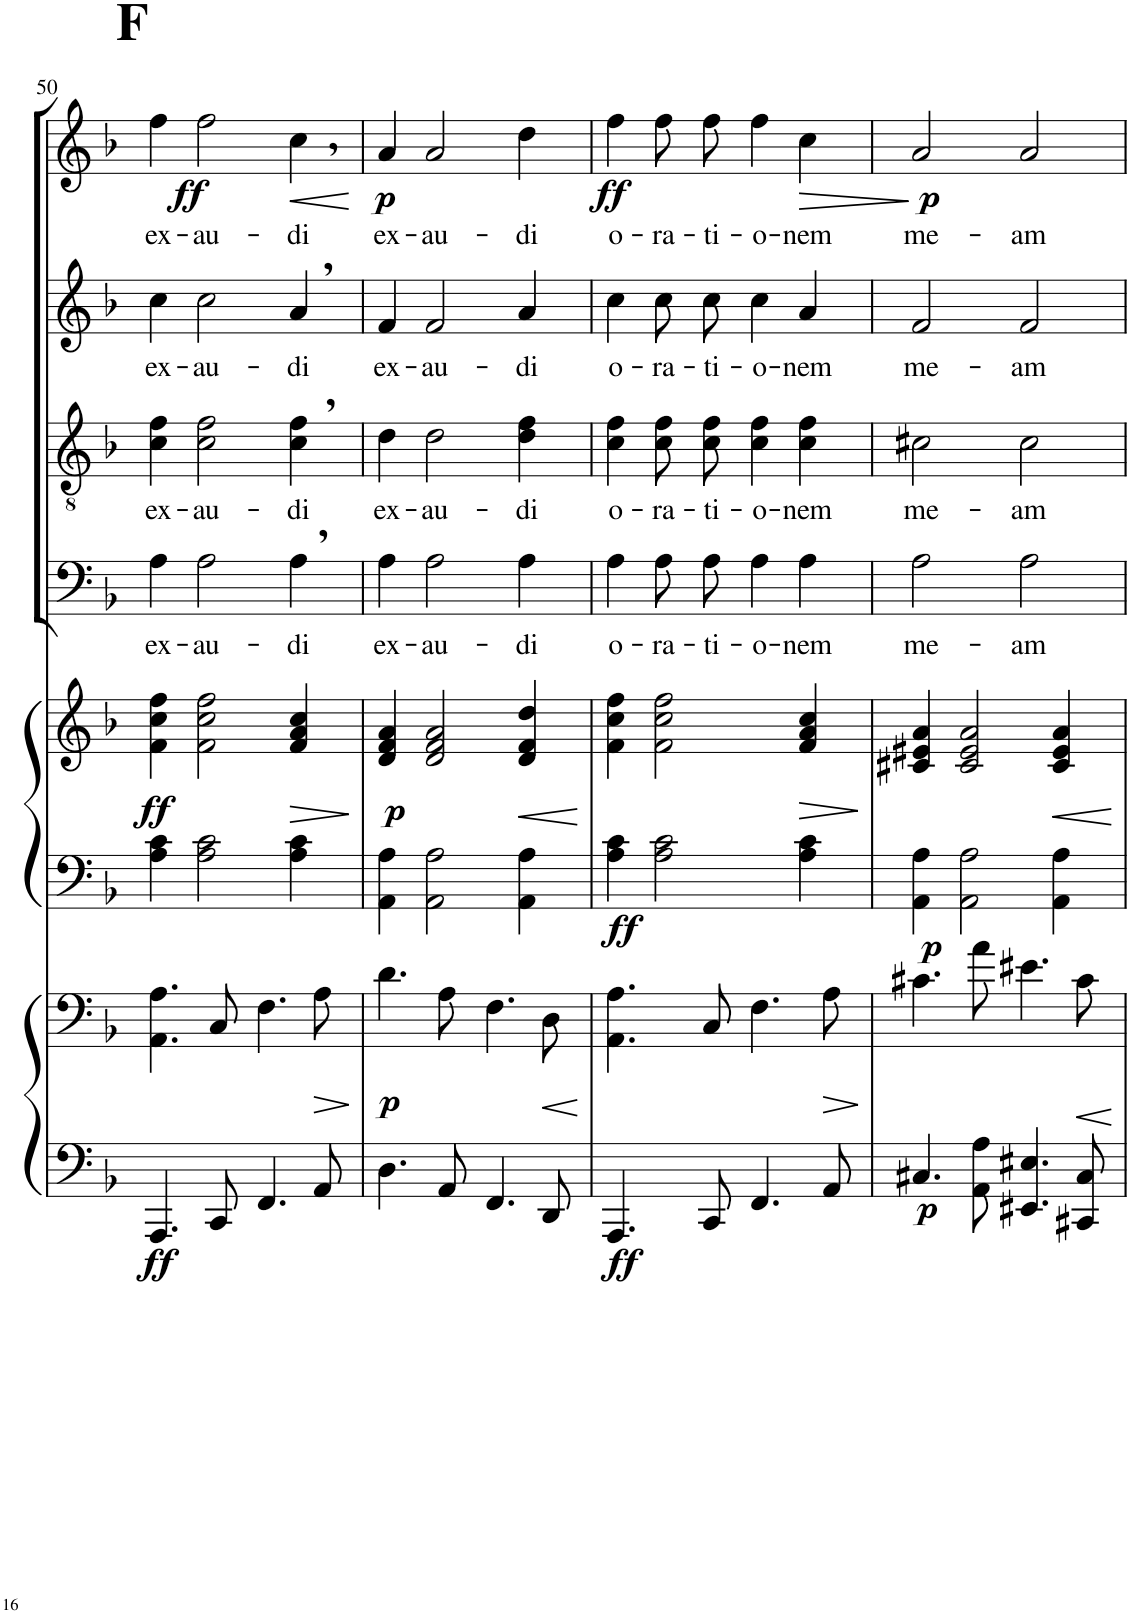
**kern	**kern	**dynam	**kern	**kern	**dynam	**kern	**text	**kern	**text	**kern	**text	**kern	**text	**dynam
*part6	*part6	*part6	*part5	*part5	*part5	*part4	*part4	*part3	*part3	*part2	*part2	*part1	*part1	*part1
*staff8	*staff7	*staff7/8	*staff6	*staff5	*staff5/6	*staff4	*staff4	*staff3	*staff3	*staff2	*staff2	*staff1	*staff1	*staff1
*I"Piano 2	*	*	*I"Piano 1	*	*	*I"Basses	*	*I"Ténors	*	*I"Altos	*	*I"Sopranos	*	*
*I'Pno	*	*	*I'Pno	*	*	*	*	*	*	*	*	*	*	*
!!LO:PB:g=z
*clefF4	*clefF4	*	*clefF4	*clefG2	*	*clefF4	*	*clefGv2	*	*clefG2	*	*clefG2	*	*
*k[b-]	*k[b-]	*	*k[b-]	*k[b-]	*	*k[b-]	*	*k[b-]	*	*k[b-]	*	*k[b-]	*	*
*M4/4	*M4/4	*	*M4/4	*M4/4	*	*M4/4	*	*M4/4	*	*M4/4	*	*M4/4	*	*
*met(c)	*met(c)	*	*met(c)	*met(c)	*	*met(c)	*	*met(c)	*	*met(c)	*	*met(c)	*	*
=50	=50	=50	=50	=50	=50	=50	=50	=50	=50	=50	=50	=50	=50	=50
!	!	!	!	!	!	!	!	!	!	!	!	!LO:TX:a:B:t=F	!	!
!	!	!LO:DY:b=2	!	!	!LO:DY:b	!	!LO:LY:b	!	!LO:LY:b	!	!LO:LY:b	!	!LO:LY:b	!
4.AAA/	4.AA\ 4.A\	ff	4A\ 4c\	4f\ 4cc\ 4ff\	ff	4A\	ex-	4c\ 4f\	ex-	4cc\	ex-	4ff\	ex-	.
!	!	!	!	!	!	!	!LO:LY:b	!	!LO:LY:b	!	!LO:LY:b	!	!LO:LY:b	!LO:DY:b
.	.	.	2A\ 2c\	2f\ 2cc\ 2ff\	.	2A\	-au-	2c\ 2f\	-au-	2cc\	-au-	2ff\	-au-	ff
8CC/	8C/	.	.	.	.	.	.	.	.	.	.	.	.	.
4.FF/	4.F\	.	.	.	.	.	.	.	.	.	.	.	.	.
!	!	!	!	!	!LO:HP:b	!	!LO:LY:b	!	!LO:LY:b	!	!LO:LY:b	!	!LO:LY:b	!LO:HP:b
.	.	.	4A\ 4c\	4f/ 4a/ 4cc/	>	4A\	-di	4c\ 4f\	-di	4a/	-di	4cc\	-di	<
!	!	!LO:HP:b	!	!	!	!	!	!	!	!	!	!	!	!
8AA/	8A\	>	.	.	.	.	.	.	.	.	.	.	.	.
.	.	]	.	.	]	.	.	.	.	.	.	.	.	[
=51	=51	=51	=51	=51	=51	=51	=51	=51	=51	=51	=51	=51	=51	=51
!	!	!LO:DY:b	!	!	!LO:DY:b	!	!LO:LY:b	!	!LO:LY:b	!	!LO:LY:b	!	!LO:LY:b	!LO:DY:b
4.D\	4.d\	p	4AA\ 4A\	4d/ 4f/ 4a/	p	4A\	ex-	4d\	ex-	4f/	ex-	4a/	ex-	p
!	!	!	!	!	!	!	!LO:LY:b	!	!LO:LY:b	!	!LO:LY:b	!	!LO:LY:b	!
.	.	.	2AA\ 2A\	2d/ 2f/ 2a/	.	2A\	-au-	2d\	-au-	2f/	-au-	2a/	-au-	.
8AA/	8A\	.	.	.	.	.	.	.	.	.	.	.	.	.
4.FF/	4.F\	.	.	.	.	.	.	.	.	.	.	.	.	.
!	!	!	!	!	!LO:HP:b	!	!LO:LY:b	!	!LO:LY:b	!	!LO:LY:b	!	!LO:LY:b	!
.	.	.	4AA\ 4A\	4d/ 4f/ 4dd/	<	4A\	-di	4d\ 4f\	-di	4a/	-di	4dd\	-di	.
!	!	!LO:HP:b	!	!	!	!	!	!	!	!	!	!	!	!
8DD/	8D\	<	.	.	.	.	.	.	.	.	.	.	.	.
.	.	[	.	.	[	.	.	.	.	.	.	.	.	.
=52	=52	=52	=52	=52	=52	=52	=52	=52	=52	=52	=52	=52	=52	=52
!	!	!LO:DY:b=2	!	!	!LO:DY:b=2	!	!LO:LY:b	!	!LO:LY:b	!	!LO:LY:b	!	!LO:LY:b	!LO:DY:b
4.AAA/	4.AA\ 4.A\	ff	4A\ 4c\	4f\ 4cc\ 4ff\	ff	4A\	o-	4c\ 4f\	o-	4cc\	o-	4ff\	o-	ff
!	!	!	!	!	!	!	!LO:LY:b	!	!LO:LY:b	!	!LO:LY:b	!	!LO:LY:b	!
.	.	.	2A\ 2c\	2f\ 2cc\ 2ff\	.	8A\L	-ra-	8c\ 8f\L	-ra-	8cc\L	-ra-	8ff\L	-ra-	.
!	!	!	!	!	!	!	!LO:LY:b	!	!LO:LY:b	!	!LO:LY:b	!	!LO:LY:b	!
8CC/	8C/	.	.	.	.	8A\J	-ti-	8c\ 8f\J	-ti-	8cc\J	-ti-	8ff\J	-ti-	.
!	!	!	!	!	!	!	!LO:LY:b	!	!LO:LY:b	!	!LO:LY:b	!	!LO:LY:b	!
4.FF/	4.F\	.	.	.	.	4A\	-o-	4c\ 4f\	-o-	4cc\	-o-	4ff\	-o-	.
!	!	!	!	!	!LO:HP:b	!	!LO:LY:b	!	!LO:LY:b	!	!LO:LY:b	!	!LO:LY:b	!LO:HP:b
.	.	.	4A\ 4c\	4f/ 4a/ 4cc/	>	4A\	-nem	4c\ 4f\	-nem	4a/	-nem	4cc\	-nem	>
!	!	!LO:HP:b	!	!	!	!	!	!	!	!	!	!	!	!
8AA/	8A\	>	.	.	.	.	.	.	.	.	.	.	.	.
.	.	]	.	.	]	.	.	.	.	.	.	.	.	]
=53	=53	=53	=53	=53	=53	=53	=53	=53	=53	=53	=53	=53	=53	=53
!	!	!LO:DY:b=2	!	!	!LO:DY:b=2	!	!LO:LY:b	!	!LO:LY:b	!	!LO:LY:b	!	!LO:LY:b	!LO:DY:b
4.C#X/	4.c#X\	p	4AA\ 4A\	4c#X/ 4e#X/ 4a/	p	2A\	me-	2c#X\	me-	2f/	me-	2a/	me-	p
.	.	.	2AA\ 2A\	2c#/ 2e#/ 2a/	.	.	.	.	.	.	.	.	.	.
8AA\ 8A\	8a\	.	.	.	.	.	.	.	.	.	.	.	.	.
!	!	!	!	!	!	!	!LO:LY:b	!	!LO:LY:b	!	!LO:LY:b	!	!LO:LY:b	!
4.EE#X/ 4.E#X/	4.e#X\	.	.	.	.	2A\	-am	2c#\	-am	2f/	-am	2a/	-am	.
!	!	!	!	!	!LO:HP:b	!	!	!	!	!	!	!	!	!
.	.	.	4AA\ 4A\	4c#/ 4e#/ 4a/	<	.	.	.	.	.	.	.	.	.
!	!	!LO:HP:b	!	!	!	!	!	!	!	!	!	!	!	!
8CC#X/ 8C#/	8c#\	<	.	.	.	.	.	.	.	.	.	.	.	.
.	.	[	.	.	[	.	.	.	.	.	.	.	.	.
=	=	=	=	=	=	=	=	=	=	=	=	=	=	=
*-	*-	*-	*-	*-	*-	*-	*-	*-	*-	*-	*-	*-	*-	*-
